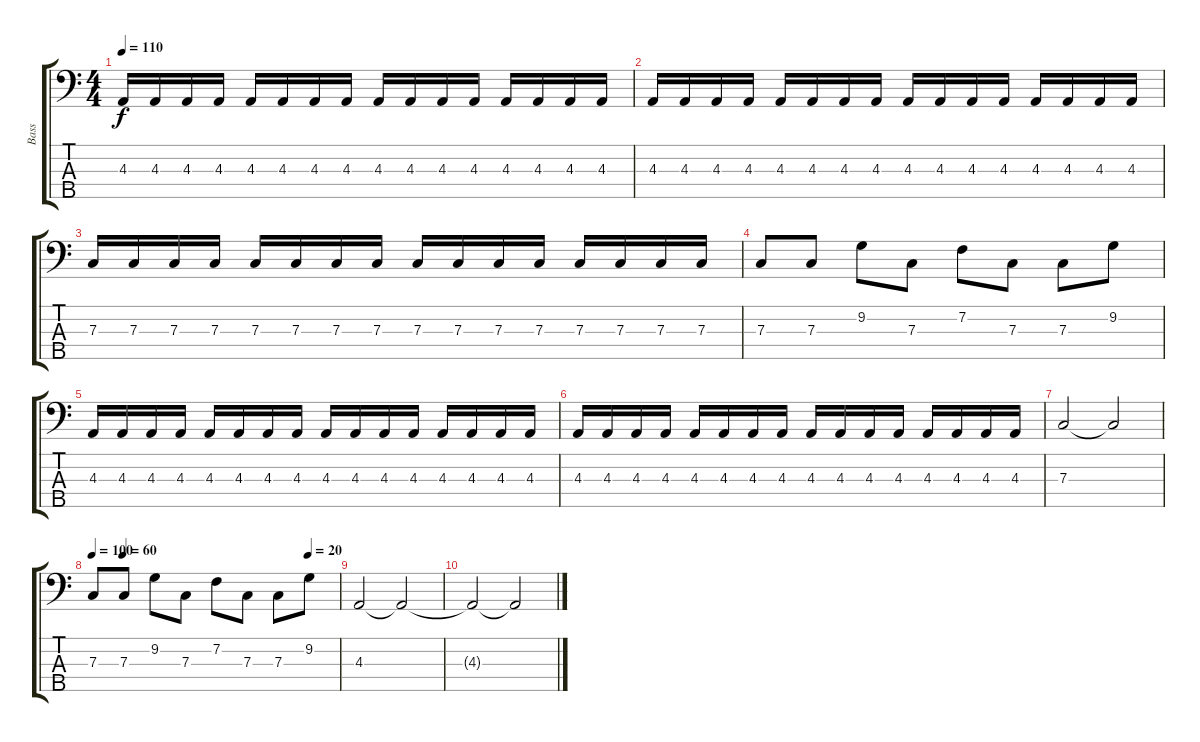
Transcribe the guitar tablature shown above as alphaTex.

\track ("Bass" "Bass") {instrument electricbasspick}
\staff {score tabs}
\tuning (Eb2 Bb1 F1 C1 G0) {hide}
\ts (4 4)
\tempo 110
\clef f4
\ks c
4.3.16{dy f} 4.3.16 4.3.16 4.3.16 4.3.16 4.3.16 4.3.16 4.3.16 4.3.16 4.3.16 4.3.16 4.3.16 4.3.16 4.3.16 4.3.16 4.3.16 |
4.3.16 4.3.16 4.3.16 4.3.16 4.3.16 4.3.16 4.3.16 4.3.16 4.3.16 4.3.16 4.3.16 4.3.16 4.3.16 4.3.16 4.3.16 4.3.16 |
7.3.16 7.3.16 7.3.16 7.3.16 7.3.16 7.3.16 7.3.16 7.3.16 7.3.16 7.3.16 7.3.16 7.3.16 7.3.16 7.3.16 7.3.16 7.3.16 |
7.3.8 7.3.8 9.2.8 7.3.8 7.2.8 7.3.8 7.3.8 9.2.8 |
4.3.16 4.3.16 4.3.16 4.3.16 4.3.16 4.3.16 4.3.16 4.3.16 4.3.16 4.3.16 4.3.16 4.3.16 4.3.16 4.3.16 4.3.16 4.3.16 |
4.3.16 4.3.16 4.3.16 4.3.16 4.3.16 4.3.16 4.3.16 4.3.16 4.3.16 4.3.16 4.3.16 4.3.16 4.3.16 4.3.16 4.3.16 4.3.16 |
7.3.2 7.3{t}.2 |
\tempo 100
\tempo (60 0.125)
\tempo (20 0.875)
7.3.8 7.3.8 9.2.8 7.3.8 7.2.8 7.3.8 7.3.8 9.2.8 |
4.3.2 4.3{t}.2 |
4.3{t}.2 4.3{t}.2
